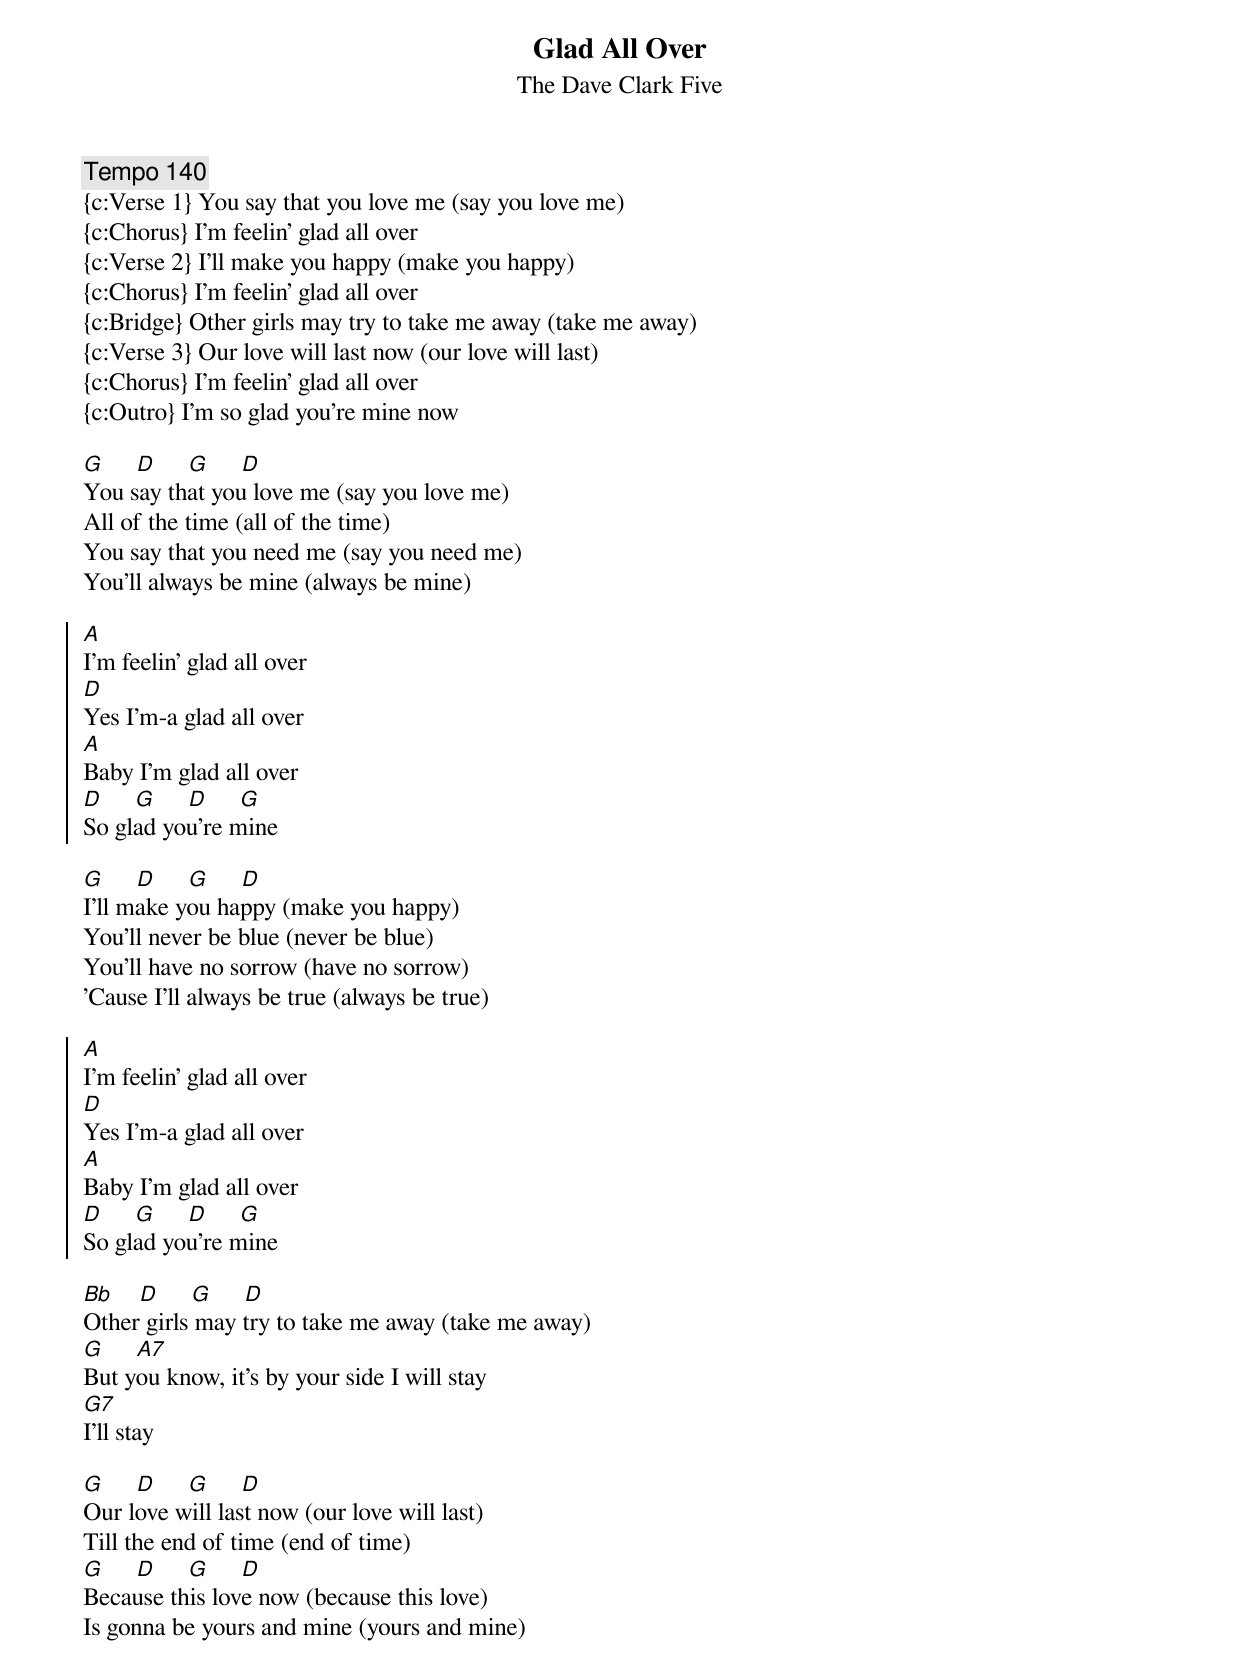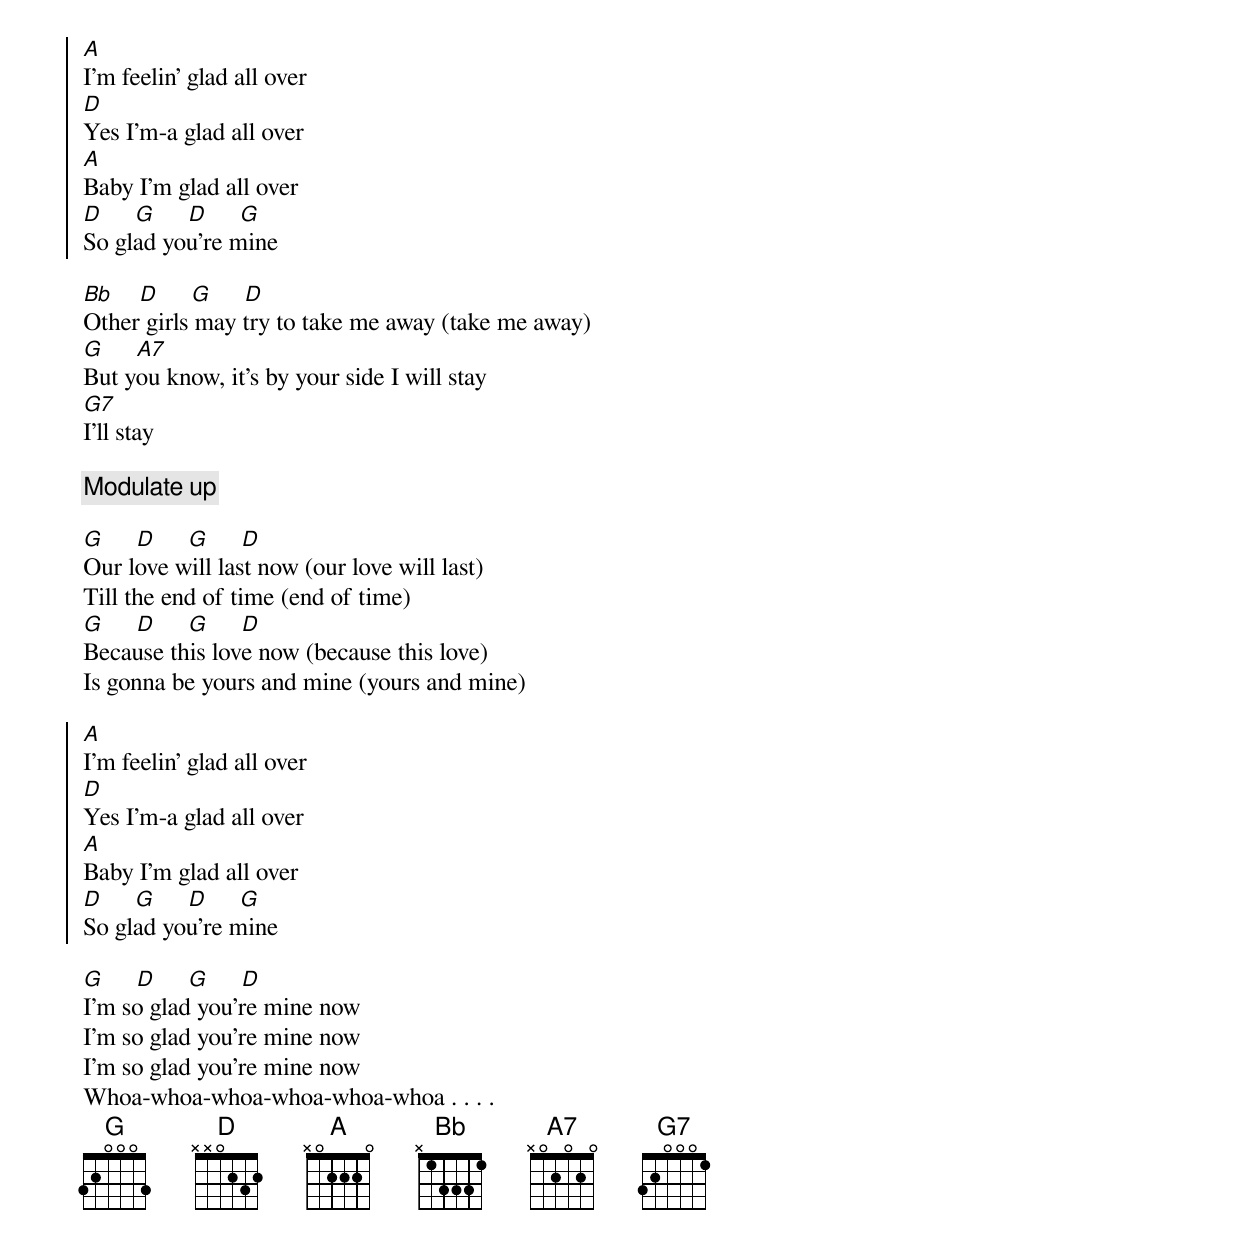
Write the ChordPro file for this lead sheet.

{t: Glad All Over}
{st: The Dave Clark Five}
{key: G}
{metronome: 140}
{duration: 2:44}

{c:Tempo 140}
{c:Verse 1} You say that you love me (say you love me)
{c:Chorus} I'm feelin' glad all over
{c:Verse 2} I'll make you happy (make you happy)
{c:Chorus} I'm feelin' glad all over
{c:Bridge} Other girls may try to take me away (take me away)
{c:Verse 3} Our love will last now (our love will last)
{c:Chorus} I'm feelin' glad all over
{c:Outro} I'm so glad you're mine now

[G]     [D]     [G]     [D]
You say that you love me (say you love me)
All of the time (all of the time)
You say that you need me (say you need me)
You'll always be mine (always be mine)

{soc}
[A]
I'm feelin' glad all over
[D]
Yes I'm-a glad all over
[A]
Baby I'm glad all over
[D]     [G]     [D]     [G]
So glad you're mine
{eoc}

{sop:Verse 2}
[G]     [D]     [G]     [D]
I'll make you happy (make you happy)
You'll never be blue (never be blue)
You'll have no sorrow (have no sorrow)
'Cause I'll always be true (always be true)
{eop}

{soc}
[A]
I'm feelin' glad all over
[D]
Yes I'm-a glad all over
[A]
Baby I'm glad all over
[D]     [G]     [D]     [G]
So glad you're mine
{eoc}

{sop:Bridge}
[Bb]    [D]     [G]     [D]
Other girls may try to take me away (take me away)
[G]     [A7]
But you know, it's by your side I will stay
[G7]
I'll stay
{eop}

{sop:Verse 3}
[G]     [D]     [G]     [D]
Our love will last now (our love will last)
Till the end of time (end of time)
[G]     [D]     [G]     [D]
Because this love now (because this love)
Is gonna be yours and mine (yours and mine)
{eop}

{soc}
[A]
I'm feelin' glad all over
[D]
Yes I'm-a glad all over
[A]
Baby I'm glad all over
[D]     [G]     [D]     [G]
So glad you're mine
{eoc}

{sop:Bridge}
[Bb]    [D]     [G]     [D]
Other girls may try to take me away (take me away)
[G]     [A7]
But you know, it's by your side I will stay
[G7]
I'll stay
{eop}

{c:Modulate up}

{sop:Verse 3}
[G]     [D]     [G]     [D]
Our love will last now (our love will last)
Till the end of time (end of time)
[G]     [D]     [G]     [D]
Because this love now (because this love)
Is gonna be yours and mine (yours and mine)
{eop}

{soc}
[A]
I'm feelin' glad all over
[D]
Yes I'm-a glad all over
[A]
Baby I'm glad all over
[D]     [G]     [D]     [G]
So glad you're mine
{eoc}

[G]     [D]     [G]     [D]
I'm so glad you're mine now
I'm so glad you're mine now
I'm so glad you're mine now
Whoa-whoa-whoa-whoa-whoa-whoa . . . .
